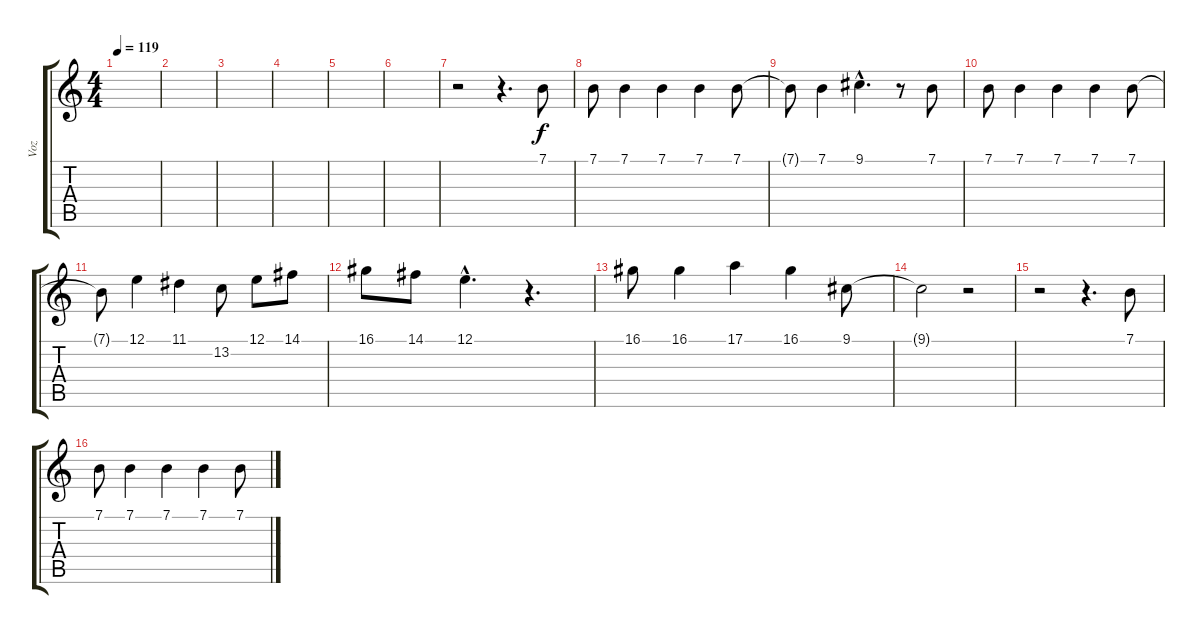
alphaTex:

\track ("Voz" "Voz") {instrument flute}
\staff {score tabs}
\tuning (E4 B3 G3 D3 A2 E2) {hide}
\ts (4 4)
\tempo 119
\clef g2
\ks c
|
|
|
|
|
|
r.2 r.4{d} 7.1.8 |
7.1.8 7.1.4 7.1.4 7.1.4 7.1.8 |
7.1{t}.8 7.1.4 9.1{hac}.4{d} r.8 7.1.8 |
7.1.8 7.1.4 7.1.4 7.1.4 7.1.8 |
7.1{t}.8 12.1.4 11.1.4 13.2.8 12.1.8 14.1.8 |
16.1.8 14.1.8 12.1{hac}.4{d} r.4{d} |
16.1.8 16.1.4 17.1.4 16.1.4 9.1.8 |
9.1{t}.2 r.2 |
r.2 r.4{d} 7.1.8 |
7.1.8 7.1.4 7.1.4 7.1.4 7.1.8
